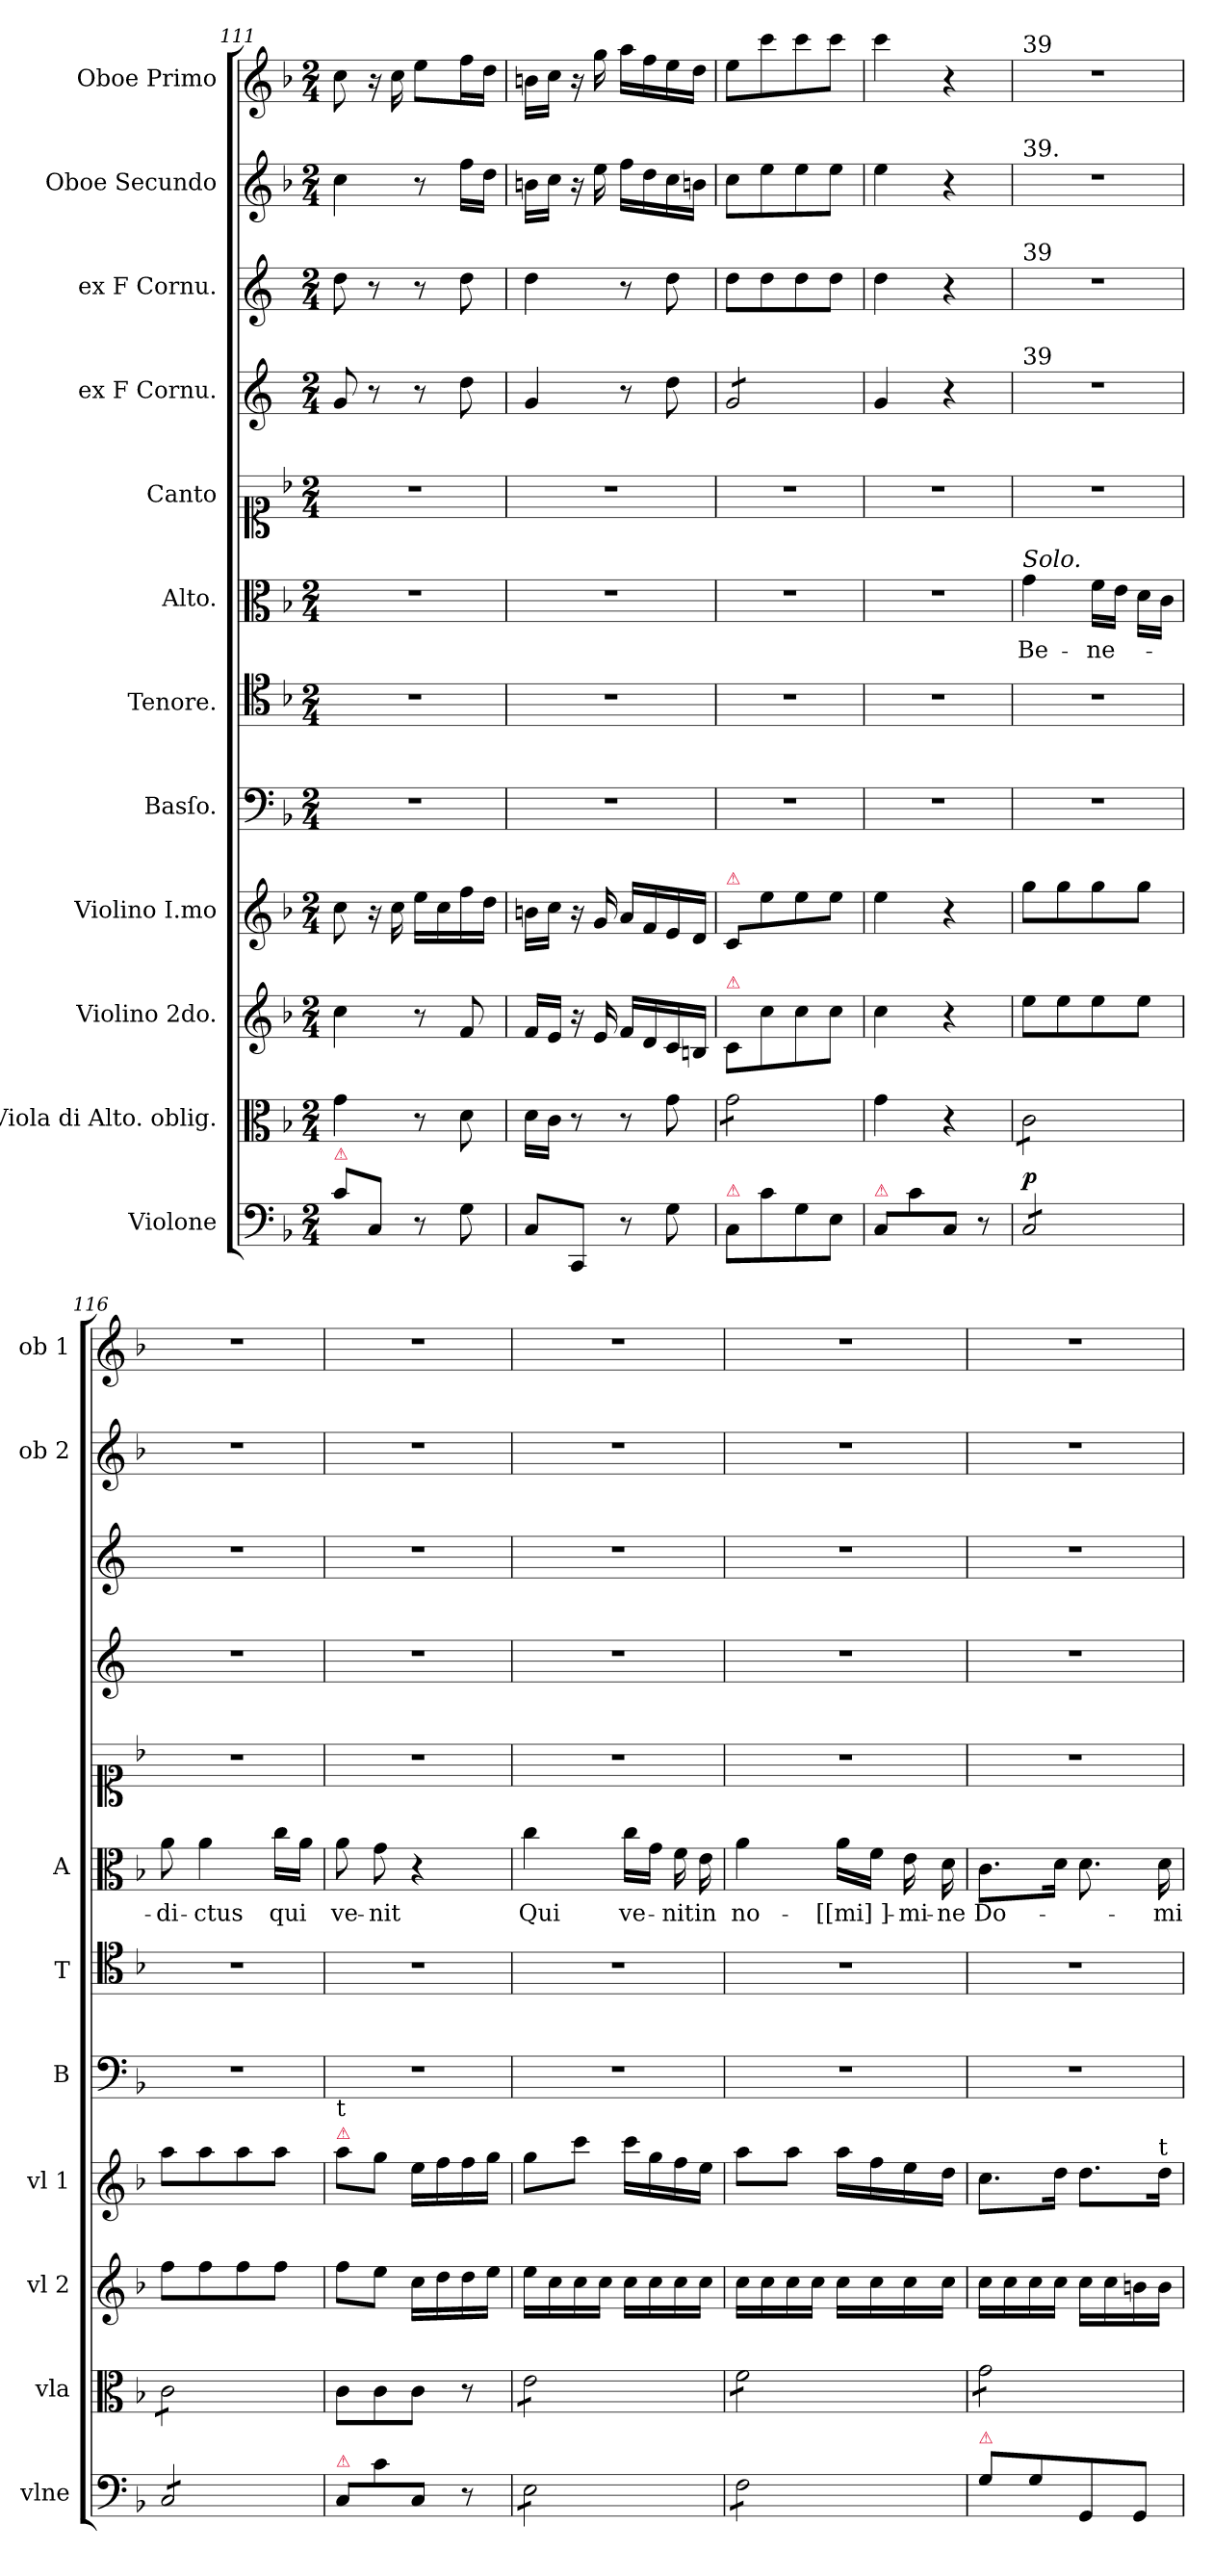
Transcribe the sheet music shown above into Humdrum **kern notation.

**kern	**dynam	**kern	**dynam	**kern	**dynam	**kern	**dynam	**kern	**kern	**kern	**text	**kern	**kern	**kern	**kern	**kern
*part12	*part12	*part11	*part11	*part10	*part10	*part9	*part9	*part8	*part7	*part6	*part6	*part5	*part4	*part3	*part2	*part1
*staff12	*staff12	*staff11	*staff11	*staff10	*staff10	*staff9	*staff9	*staff8	*staff7	*staff6	*staff6	*staff5	*staff4	*staff3	*staff2	*staff1
*I"Violone	*	*I"Viola di Alto. oblig.	*	*I"Violino 2do.	*	*I"Violino I.mo	*	*I"Basſo.	*I"Tenore.	*I"Alto.	*	*I"Canto	*I"ex F Cornu.	*I"ex F Cornu.	*I"Oboe Secundo	*I"Oboe Primo
*I'vlne	*	*I'vla	*	*I'vl 2	*	*I'vl 1	*	*I'B	*I'T	*I'A	*	*	*	*	*I'ob 2	*I'ob 1
*clefF4	*	*clefC3	*	*clefG2	*	*clefG2	*	*clefF4	*clefC4	*clefC3	*	*clefC1	*clefG2	*clefG2	*clefG2	*clefG2
*ITrd8c12	*	*	*	*	*	*	*	*	*	*	*	*	*ITrd4c7	*ITrd4c7	*	*
*k[b-]	*	*k[b-]	*	*k[b-]	*	*k[b-]	*	*k[b-]	*k[b-]	*k[b-]	*	*k[b-]	*k[b-]	*k[b-]	*k[b-]	*k[b-]
*F:	*	*F:	*	*F:	*	*F:	*	*F:	*F:	*F:	*	*F:	*F:	*F:	*F:	*F:
*M2/4	*	*M2/4	*	*M2/4	*	*M2/4	*	*M2/4	*M2/4	*M2/4	*	*M2/4	*M2/4	*M2/4	*M2/4	*M2/4
=111	=111	=111	=111	=111	=111	=111	=111	=111	=111	=111	=111	=111	=111	=111	=111	=111
!LO:TX:a:color=crimson:t=⚠	!	!	!	!	!	!	!	!	!	!	!	!	!	!	!	!
8C\L	.	4g\	.	4cc\	.	8cc\	.	2r	2r	2r	.	2r	8c/	8g\	4cc\	8cc\
8CC/J	.	.	.	.	.	16r	.	.	.	.	.	.	8r	8r	.	16r
.	.	.	.	.	.	16cc\	.	.	.	.	.	.	.	.	.	16cc\
8r	.	8r	.	8r	.	16ee\LL	.	.	.	.	.	.	8r	8r	8r	8ee\L
.	.	.	.	.	.	16cc\	.	.	.	.	.	.	.	.	.	.
8GG\	.	8d\	.	8f/	.	16ff\	.	.	.	.	.	.	8g\	8g\	16ff\LL	16ff\L
.	.	.	.	.	.	16dd\JJ	.	.	.	.	.	.	.	.	16dd\JJ	16dd\JJ
=112	=112	=112	=112	=112	=112	=112	=112	=112	=112	=112	=112	=112	=112	=112	=112	=112
8CC/L	.	16d\LL	.	16f/LL	.	16bn\LL	.	2r	2r	2r	.	2r	4c/	4g\	16bn\LL	16bn\LL
.	.	16c\JJ	.	16e/JJ	.	16cc\JJ	.	.	.	.	.	.	.	.	16cc\JJ	16cc\JJ
8CCC/J	.	8r	.	16r	.	16r	.	.	.	.	.	.	.	.	16r	16r
.	.	.	.	16e/	.	16g/	.	.	.	.	.	.	.	.	16ee\	16gg\
8r	.	8r	.	16f/LL	.	16a/LL	.	.	.	.	.	.	8r	8r	16ff\LL	16aa\LL
.	.	.	.	16d/	.	16f/	.	.	.	.	.	.	.	.	16dd\	16ff\
8GG\	.	8g\	.	16c/	.	16e/	.	.	.	.	.	.	8g\	8g\	16cc\	16ee\
.	.	.	.	16Bn/JJ	.	16d/JJ	.	.	.	.	.	.	.	.	16bn\JJ	16dd\JJ
=113	=113	=113	=113	=113	=113	=113	=113	=113	=113	=113	=113	=113	=113	=113	=113	=113
!	!	!	!	!	!	!LO:TX:a:color=crimson:t=⚠	!	!	!	!	!	!	!	!	!	!
!	!	!	!	!LO:TX:a:color=crimson:t=⚠	!	!	!	!	!	!	!	!	!	!	!	!
!LO:TX:a:color=crimson:t=⚠	!	!	!	!	!	!	!	!	!	!	!	!	!	!	!	!
*	*	*tremolo	*	*	*	*	*	*	*	*	*	*	*	*	*	*
*	*	*	*	*	*	*	*	*	*	*	*	*	*tremolo	*	*	*
8CC/L	.	8g\L	.	8c/L	.	8c/L	.	2r	2r	2r	.	2r	8c/L	8g\L	8cc\L	8ee\L
8C\	.	8g\	.	8cc\	.	8ee\	.	.	.	.	.	.	8c/	8g\	8ee\	8ccc\
8GG\	.	8g\	.	8cc\	.	8ee\	.	.	.	.	.	.	8c/	8g\	8ee\	8ccc\
8EE\J	.	8g\J	.	8cc\J	.	8ee\J	.	.	.	.	.	.	8c/J	8g\J	8ee\J	8ccc\J
*	*	*	*	*	*	*	*	*	*	*	*	*	*Xtremolo	*	*	*
*	*	*Xtremolo	*	*	*	*	*	*	*	*	*	*	*	*	*	*
=114	=114	=114	=114	=114	=114	=114	=114	=114	=114	=114	=114	=114	=114	=114	=114	=114
!LO:TX:a:color=crimson:t=⚠	!	!	!	!	!	!	!	!	!	!	!	!	!	!	!	!
8CC/L	.	4g\	.	4cc\	.	4ee\	.	2r	2r	2r	.	2r	4c/	4g\	4ee\	4ccc\
8C\	.	.	.	.	.	.	.	.	.	.	.	.	.	.	.	.
8CC/J	.	4r	.	4r	.	4r	.	.	.	.	.	.	4r	4r	4r	4r
8r	.	.	.	.	.	.	.	.	.	.	.	.	.	.	.	.
=115	=115	=115	=115	=115	=115	=115	=115	=115	=115	=115	=115	=115	=115	=115	=115	=115
!	!	!	!	!	!	!	!	!	!	!	!	!	!	!	!	!LO:TX:a:t=39
!	!	!	!	!	!	!	!	!	!	!	!	!	!	!	!LO:TX:a:t=39.	!
!	!	!	!	!	!	!	!	!	!	!	!	!	!	!LO:TX:a:t=39	!	!
!	!	!	!	!	!	!	!	!	!	!	!	!	!LO:TX:a:t=39	!	!	!
!	!	!	!	!	!	!	!	!	!	!LO:TX:a:i:t=Solo.	!	!	!	!	!	!
!	!LO:DY:a	!	!LO:DY:a	!	!LO:DY:a	!	!LO:DY:a	!	!	!	!	!	!	!	!	!
*tremolo	*	*	*	*	*	*	*	*	*	*	*	*	*	*	*	*
*	*	*tremolo	*	*	*	*	*	*	*	*	*	*	*	*	*	*
8CC/L	p	8c\L	Pia&colon;	8ee\L	pia&colon;	8gg\L	pia&colon;	2r	2r	4g\	Be-	2r	2r	2r	2r	2r
8CC/	.	8c\	.	8ee\	.	8gg\	.	.	.	.	.	.	.	.	.	.
8CC/	.	8c\	.	8ee\	.	8gg\	.	.	.	16f\LL	-ne-	.	.	.	.	.
.	.	.	.	.	.	.	.	.	.	16e\JJ	.	.	.	.	.	.
8CC/J	.	8c\J	.	8ee\J	.	8gg\J	.	.	.	16d\LL	.	.	.	.	.	.
.	.	.	.	.	.	.	.	.	.	16c\JJ	.	.	.	.	.	.
=116	=116	=116	=116	=116	=116	=116	=116	=116	=116	=116	=116	=116	=116	=116	=116	=116
8CC/L	.	8c\L	.	8ff\L	.	8aa\L	.	2r	2r	8a\	-di-	2r	2r	2r	2r	2r
8CC/	.	8c\	.	8ff\	.	8aa\	.	.	.	4a\	-ctus	.	.	.	.	.
8CC/	.	8c\	.	8ff\	.	8aa\	.	.	.	.	.	.	.	.	.	.
8CC/J	.	8c\J	.	8ff\J	.	8aa\J	.	.	.	16cc\LL	qui	.	.	.	.	.
*	*	*Xtremolo	*	*	*	*	*	*	*	*	*	*	*	*	*	*
*Xtremolo	*	*	*	*	*	*	*	*	*	*	*	*	*	*	*	*
.	.	.	.	.	.	.	.	.	.	16a\JJ	.	.	.	.	.	.
=117	=117	=117	=117	=117	=117	=117	=117	=117	=117	=117	=117	=117	=117	=117	=117	=117
!	!	!	!	!	!	!LO:TX:a:color=crimson:t=⚠	!	!	!	!	!	!	!	!	!	!
!	!	!	!	!	!	!LO:TX:a:t=t	!	!	!	!	!	!	!	!	!	!
!LO:TX:a:color=crimson:t=⚠	!	!	!	!	!	!	!	!	!	!	!	!	!	!	!	!
8CC/L	.	8c\L	.	8ff\L	.	8aa\L	.	2r	2r	8a\	ve-	2r	2r	2r	2r	2r
8C\	.	8c\	.	8ee\J	.	8gg\J	.	.	.	8g\	-nit	.	.	.	.	.
8CC/J	.	8c\J	.	16cc\LL	.	16ee\LL	.	.	.	4r	.	.	.	.	.	.
.	.	.	.	16dd\	.	16ff\	.	.	.	.	.	.	.	.	.	.
8r	.	8r	.	16dd\	.	16ff\	.	.	.	.	.	.	.	.	.	.
.	.	.	.	16ee\JJ	.	16gg\JJ	.	.	.	.	.	.	.	.	.	.
=118	=118	=118	=118	=118	=118	=118	=118	=118	=118	=118	=118	=118	=118	=118	=118	=118
*tremolo	*	*	*	*	*	*	*	*	*	*	*	*	*	*	*	*
*	*	*tremolo	*	*	*	*	*	*	*	*	*	*	*	*	*	*
8EE\L	.	8e\L	.	16ee\LL	.	8gg\L	.	2r	2r	4cc\	Qui	2r	2r	2r	2r	2r
.	.	.	.	16cc\	.	.	.	.	.	.	.	.	.	.	.	.
8EE\	.	8e\	.	16cc\	.	8ccc\J	.	.	.	.	.	.	.	.	.	.
.	.	.	.	16cc\JJ	.	.	.	.	.	.	.	.	.	.	.	.
8EE\	.	8e\	.	16cc\LL	.	16ccc\LL	.	.	.	16cc\LL	ve-	.	.	.	.	.
.	.	.	.	16cc\	.	16gg\	.	.	.	16g\JJ	.	.	.	.	.	.
8EE\J	.	8e\J	.	16cc\	.	16ff\	.	.	.	16f\	-nit	.	.	.	.	.
.	.	.	.	16cc\JJ	.	16ee\JJ	.	.	.	16e\	in	.	.	.	.	.
=119	=119	=119	=119	=119	=119	=119	=119	=119	=119	=119	=119	=119	=119	=119	=119	=119
8FF\L	.	8f\L	.	16cc\LL	.	8aa\L	.	2r	2r	4a\	no-	2r	2r	2r	2r	2r
.	.	.	.	16cc\	.	.	.	.	.	.	.	.	.	.	.	.
8FF\	.	8f\	.	16cc\	.	8aa\J	.	.	.	.	.	.	.	.	.	.
.	.	.	.	16cc\JJ	.	.	.	.	.	.	.	.	.	.	.	.
8FF\	.	8f\	.	16cc\LL	.	16aa\LL	.	.	.	16a\LL	-[[mi]]-	.	.	.	.	.
.	.	.	.	16cc\	.	16ff\	.	.	.	16f\JJ	.	.	.	.	.	.
8FF\J	.	8f\J	.	16cc\	.	16ee\	.	.	.	16e\	-mi-	.	.	.	.	.
*Xtremolo	*	*	*	*	*	*	*	*	*	*	*	*	*	*	*	*
.	.	.	.	16cc\JJ	.	16dd\JJ	.	.	.	16d\	-ne	.	.	.	.	.
=120	=120	=120	=120	=120	=120	=120	=120	=120	=120	=120	=120	=120	=120	=120	=120	=120
!LO:TX:a:color=crimson:t=⚠	!	!	!	!	!	!	!	!	!	!	!	!	!	!	!	!
8GG\L	.	8g\L	.	16cc\LL	.	8.cc\L	.	2r	2r	8.c\L	Do-	2r	2r	2r	2r	2r
.	.	.	.	16cc\	.	.	.	.	.	.	.	.	.	.	.	.
8GG\	.	8g\	.	16cc\	.	.	.	.	.	.	.	.	.	.	.	.
.	.	.	.	16cc\JJ	.	16dd\Jk	.	.	.	16d\Jk	.	.	.	.	.	.
8GGG/	.	8g\	.	16cc\LL	.	8.dd\L	.	.	.	8.d\	.	.	.	.	.	.
.	.	.	.	16cc\	.	.	.	.	.	.	.	.	.	.	.	.
8GGG/J	.	8g\J	.	16bn\	.	.	.	.	.	.	.	.	.	.	.	.
*	*	*Xtremolo	*	*	*	*	*	*	*	*	*	*	*	*	*	*
!	!	!	!	!	!	!LO:TX:a:t=t	!	!	!	!	!	!	!	!	!	!
.	.	.	.	16b\JJ	.	16dd\Jk	.	.	.	16d\	-mi-	.	.	.	.	.
=	=	=	=	=	=	=	=	=	=	=	=	=	=	=	=	=
*-	*-	*-	*-	*-	*-	*-	*-	*-	*-	*-	*-	*-	*-	*-	*-	*-
